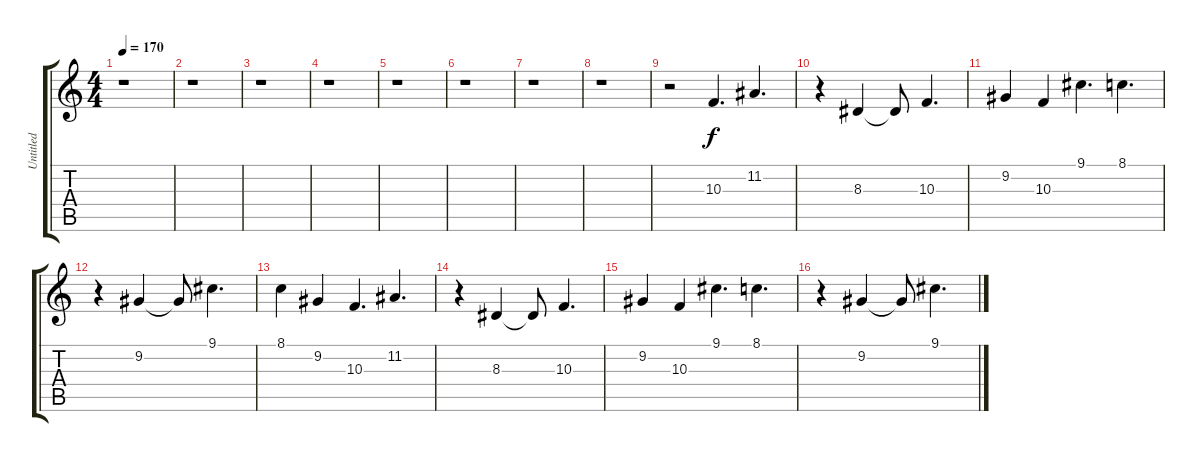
\track ("Untitled" "Untitled") {instrument stringensemble1}
\staff {score tabs}
\tuning (E4 B3 G3 D3 A2 D2) {hide}
\ts (4 4)
\tempo 170
\clef g2
\ks c
r.1{dy f} |
r.1 |
r.1 |
r.1 |
r.1 |
r.1 |
r.1 |
r.1 |
r.2 10.3.4{d} 11.2.4{d} |
r.4 8.3.4 8.3{t}.8 10.3.4{d} |
9.2.4 10.3.4 9.1.4{d} 8.1.4{d} |
r.4 9.2.4 9.2{t}.8 9.1.4{d} |
8.1.4 9.2.4 10.3.4{d} 11.2.4{d} |
r.4 8.3.4 8.3{t}.8 10.3.4{d} |
9.2.4 10.3.4 9.1.4{d} 8.1.4{d} |
r.4 9.2.4 9.2{t}.8 9.1.4{d}
